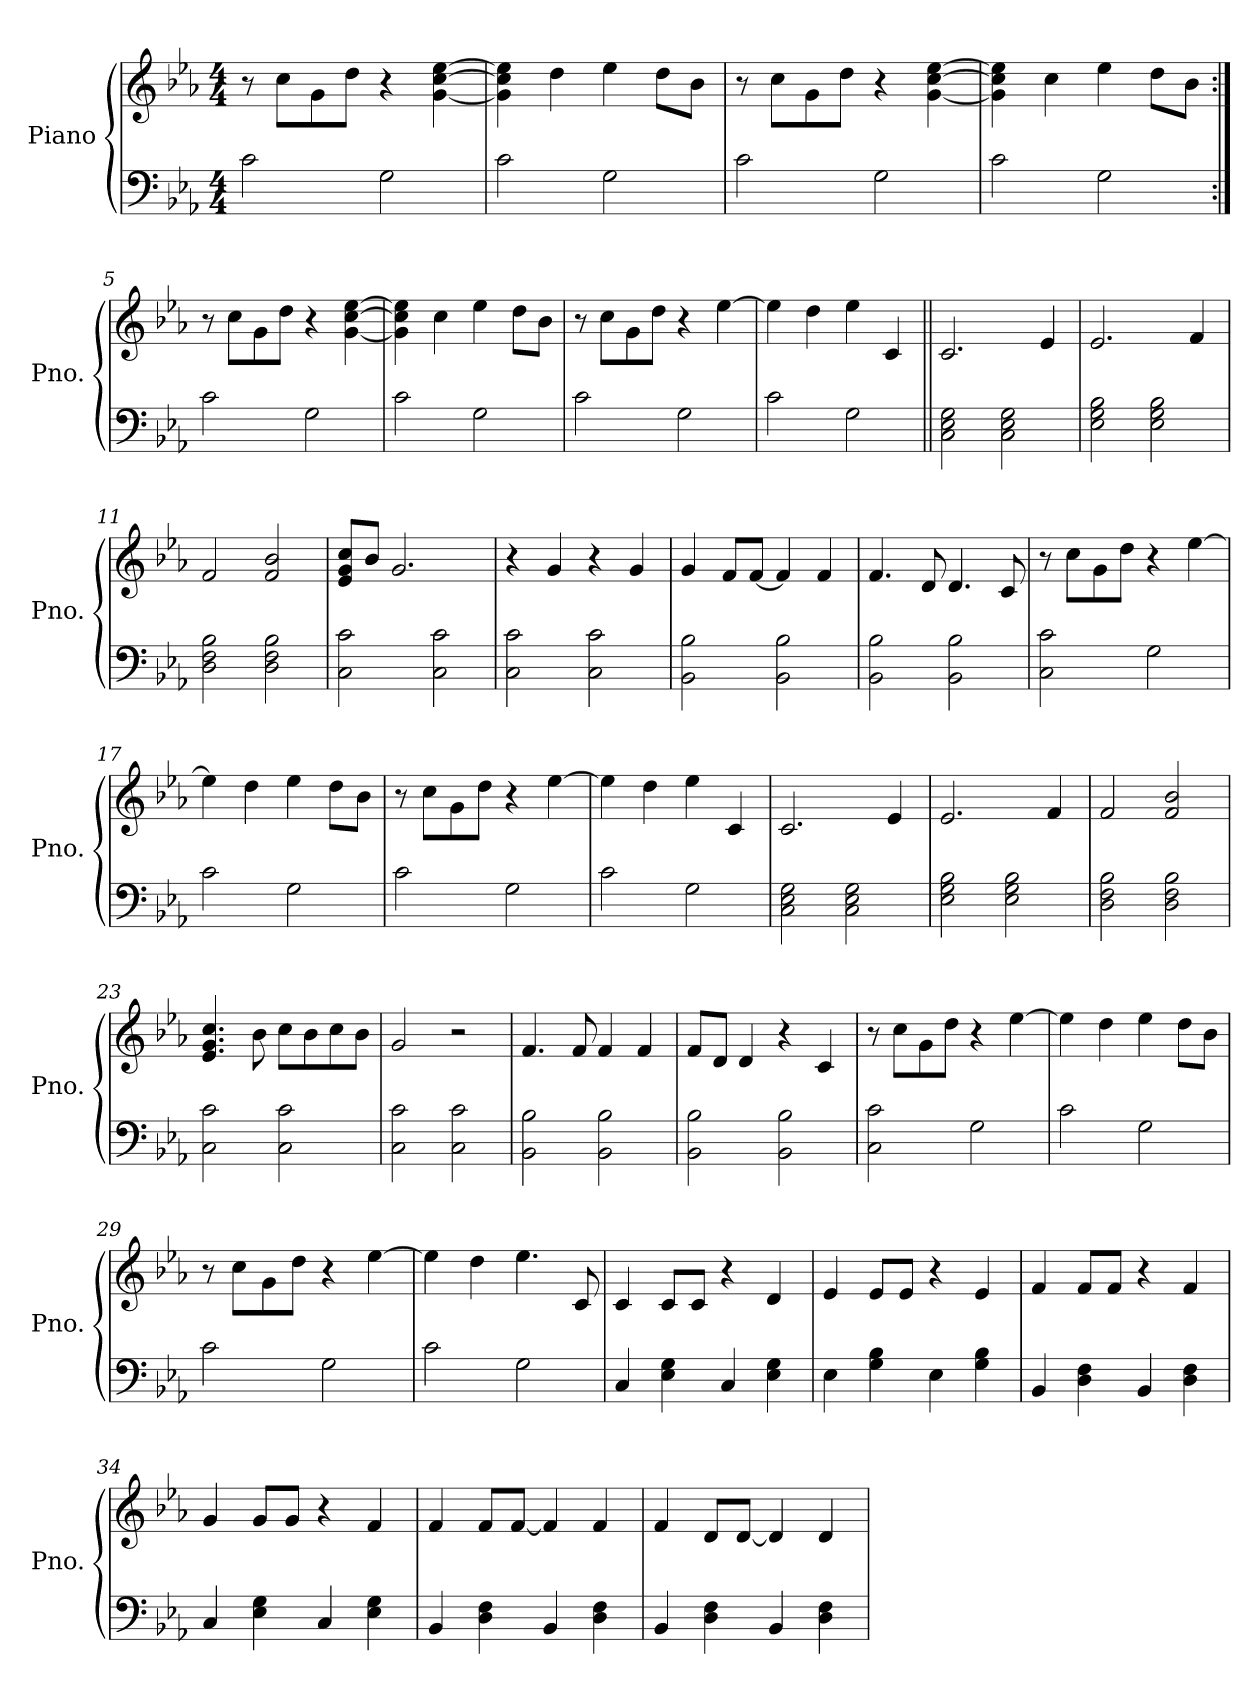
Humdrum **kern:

**kern	**kern
*part1	*part1
*staff2	*staff1
*I"Piano	*
*I'Pno.	*
*clefF4	*clefG2
*k[b-e-a-]	*k[b-e-a-]
*M4/4	*M4/4
*MM225	*MM225
=1	=1
2c\	8r
.	8cc\L
.	8g\
.	8dd\J
2G\	4r
.	[4g\ [4cc\ [4ee-\
=2	=2
2c\	4g\] 4cc\] 4ee-\]
.	4dd\
2G\	4ee-\
.	8dd\L
.	8b-\J
=3	=3
2c\	8r
.	8cc\L
.	8g\
.	8dd\J
2G\	4r
.	[4g\ [4cc\ [4ee-\
!!LO:LB:g=z
=4	=4
2c\	4g\] 4cc\] 4ee-\]
.	4cc\
2G\	4ee-\
.	8dd\L
.	8b-\J
=5:|!	=5:|!
2c\	8r
.	8cc\L
.	8g\
.	8dd\J
2G\	4r
.	[4g\ [4cc\ [4ee-\
=6	=6
2c\	4g\] 4cc\] 4ee-\]
.	4cc\
2G\	4ee-\
.	8dd\L
.	8b-\J
=7	=7
2c\	8r
.	8cc\L
.	8g\
.	8dd\J
2G\	4r
.	[4ee-\
!!LO:LB:g=z
=8	=8
2c\	4ee-\]
.	4dd\
2G\	4ee-\
.	4c/
=9||	=9||
2C\ 2E-\ 2G\	2.c/
2C\ 2E-\ 2G\	.
.	4e-/
=10	=10
2E-\ 2G\ 2B-\	2.e-/
2E-\ 2G\ 2B-\	.
.	4f/
=11	=11
2D\ 2F\ 2B-\	2f/
2D\ 2F\ 2B-\	2f/ 2b-/
=12	=12
2C\ 2c\	8e-/ 8g/ 8cc/L
.	8b-/J
.	2.g/
2C\ 2c\	.
=13	=13
2C\ 2c\	4r
.	4g/
2C\ 2c\	4r
.	4g/
!!LO:LB:g=z
=14	=14
2BB-\ 2B-\	4g/
.	8f/L
.	[8f/J
2BB-\ 2B-\	4f/]
.	4f/
=15	=15
2BB-\ 2B-\	4.f/
.	8d/
2BB-\ 2B-\	4.d/
.	8c/
=16	=16
2C\ 2c\	8r
.	8cc\L
.	8g\
.	8dd\J
2G\	4r
.	[4ee-\
=17	=17
2c\	4ee-\]
.	4dd\
2G\	4ee-\
.	8dd\L
.	8b-\J
!!LO:LB:g=z
=18	=18
2c\	8r
.	8cc\L
.	8g\
.	8dd\J
2G\	4r
.	[4ee-\
=19	=19
2c\	4ee-\]
.	4dd\
2G\	4ee-\
.	4c/
=20	=20
2C\ 2E-\ 2G\	2.c/
2C\ 2E-\ 2G\	.
.	4e-/
=21	=21
2E-\ 2G\ 2B-\	2.e-/
2E-\ 2G\ 2B-\	.
.	4f/
=22	=22
2D\ 2F\ 2B-\	2f/
2D\ 2F\ 2B-\	2f/ 2b-/
!!LO:PB:g=z
=23	=23
2C\ 2c\	4.e-/ 4.g/ 4.cc/
.	8b-\
2C\ 2c\	8cc\L
.	8b-\
.	8cc\
.	8b-\J
=24	=24
2C\ 2c\	2g/
2C\ 2c\	2r
=25	=25
2BB-\ 2B-\	4.f/
.	8f/
2BB-\ 2B-\	4f/
.	4f/
=26	=26
2BB-\ 2B-\	8f/L
.	8d/J
.	4d/
2BB-\ 2B-\	4r
.	4c/
=27	=27
2C\ 2c\	8r
.	8cc\L
.	8g\
.	8dd\J
2G\	4r
.	[4ee-\
!!LO:LB:g=z
=28	=28
2c\	4ee-\]
.	4dd\
2G\	4ee-\
.	8dd\L
.	8b-\J
=29	=29
2c\	8r
.	8cc\L
.	8g\
.	8dd\J
2G\	4r
.	[4ee-\
=30	=30
2c\	4ee-\]
.	4dd\
2G\	4.ee-\
.	8c/
=31	=31
4C/	4c/
4E-\ 4G\	8c/L
.	8c/J
4C/	4r
4E-\ 4G\	4d/
!!LO:LB:g=z
=32	=32
4E-\	4e-/
4G\ 4B-\	8e-/L
.	8e-/J
4E-\	4r
4G\ 4B-\	4e-/
=33	=33
4BB-/	4f/
4D\ 4F\	8f/L
.	8f/J
4BB-/	4r
4D\ 4F\	4f/
=34	=34
4C/	4g/
4E-\ 4G\	8g/L
.	8g/J
4C/	4r
4E-\ 4G\	4f/
=35	=35
4BB-/	4f/
4D\ 4F\	8f/L
.	[8f/J
4BB-/	4f/]
4D\ 4F\	4f/
!!LO:LB:g=z
=36	=36
4BB-/	4f/
4D\ 4F\	8d/L
.	[8d/J
4BB-/	4d/]
4D\ 4F\	4d/
=	=
*-	*-
